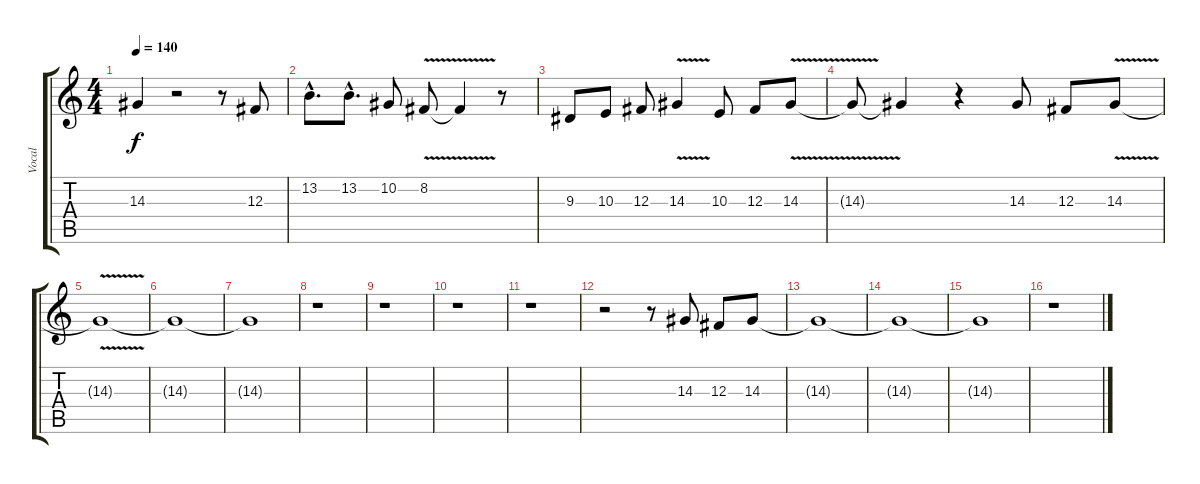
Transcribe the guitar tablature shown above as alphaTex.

\track ("Vocal" "Vocal") {instrument tenorsax}
\staff {score tabs}
\tuning (Eb4 Bb3 Gb3 Db3 Ab2 Eb2) {hide}
\ts (4 4)
\tempo 140
\clef g2
\ks c
14.3{t}.4{dy f} r.2 r.8 12.3.8 |
13.2{hac}.8{d} 13.2{hac}.8{d} 10.2.8 8.2{v}.8 8.2{t}.4 r.8 |
9.3.8 10.3.8 12.3.8 14.3{v}.4 10.3.8 12.3.8 14.3{v}.8 |
14.3{t}.8 14.3{t}.4 r.4 14.3.8 12.3.8 14.3{v}.8 |
14.3{t}.1 |
14.3{t}.1 |
14.3{t}.1 |
r.1 |
r.1 |
r.1 |
r.1 |
r.2 r.8 14.3.8 12.3.8 14.3.8 |
14.3{t}.1 |
14.3{t}.1 |
14.3{t}.1 |
r.1
